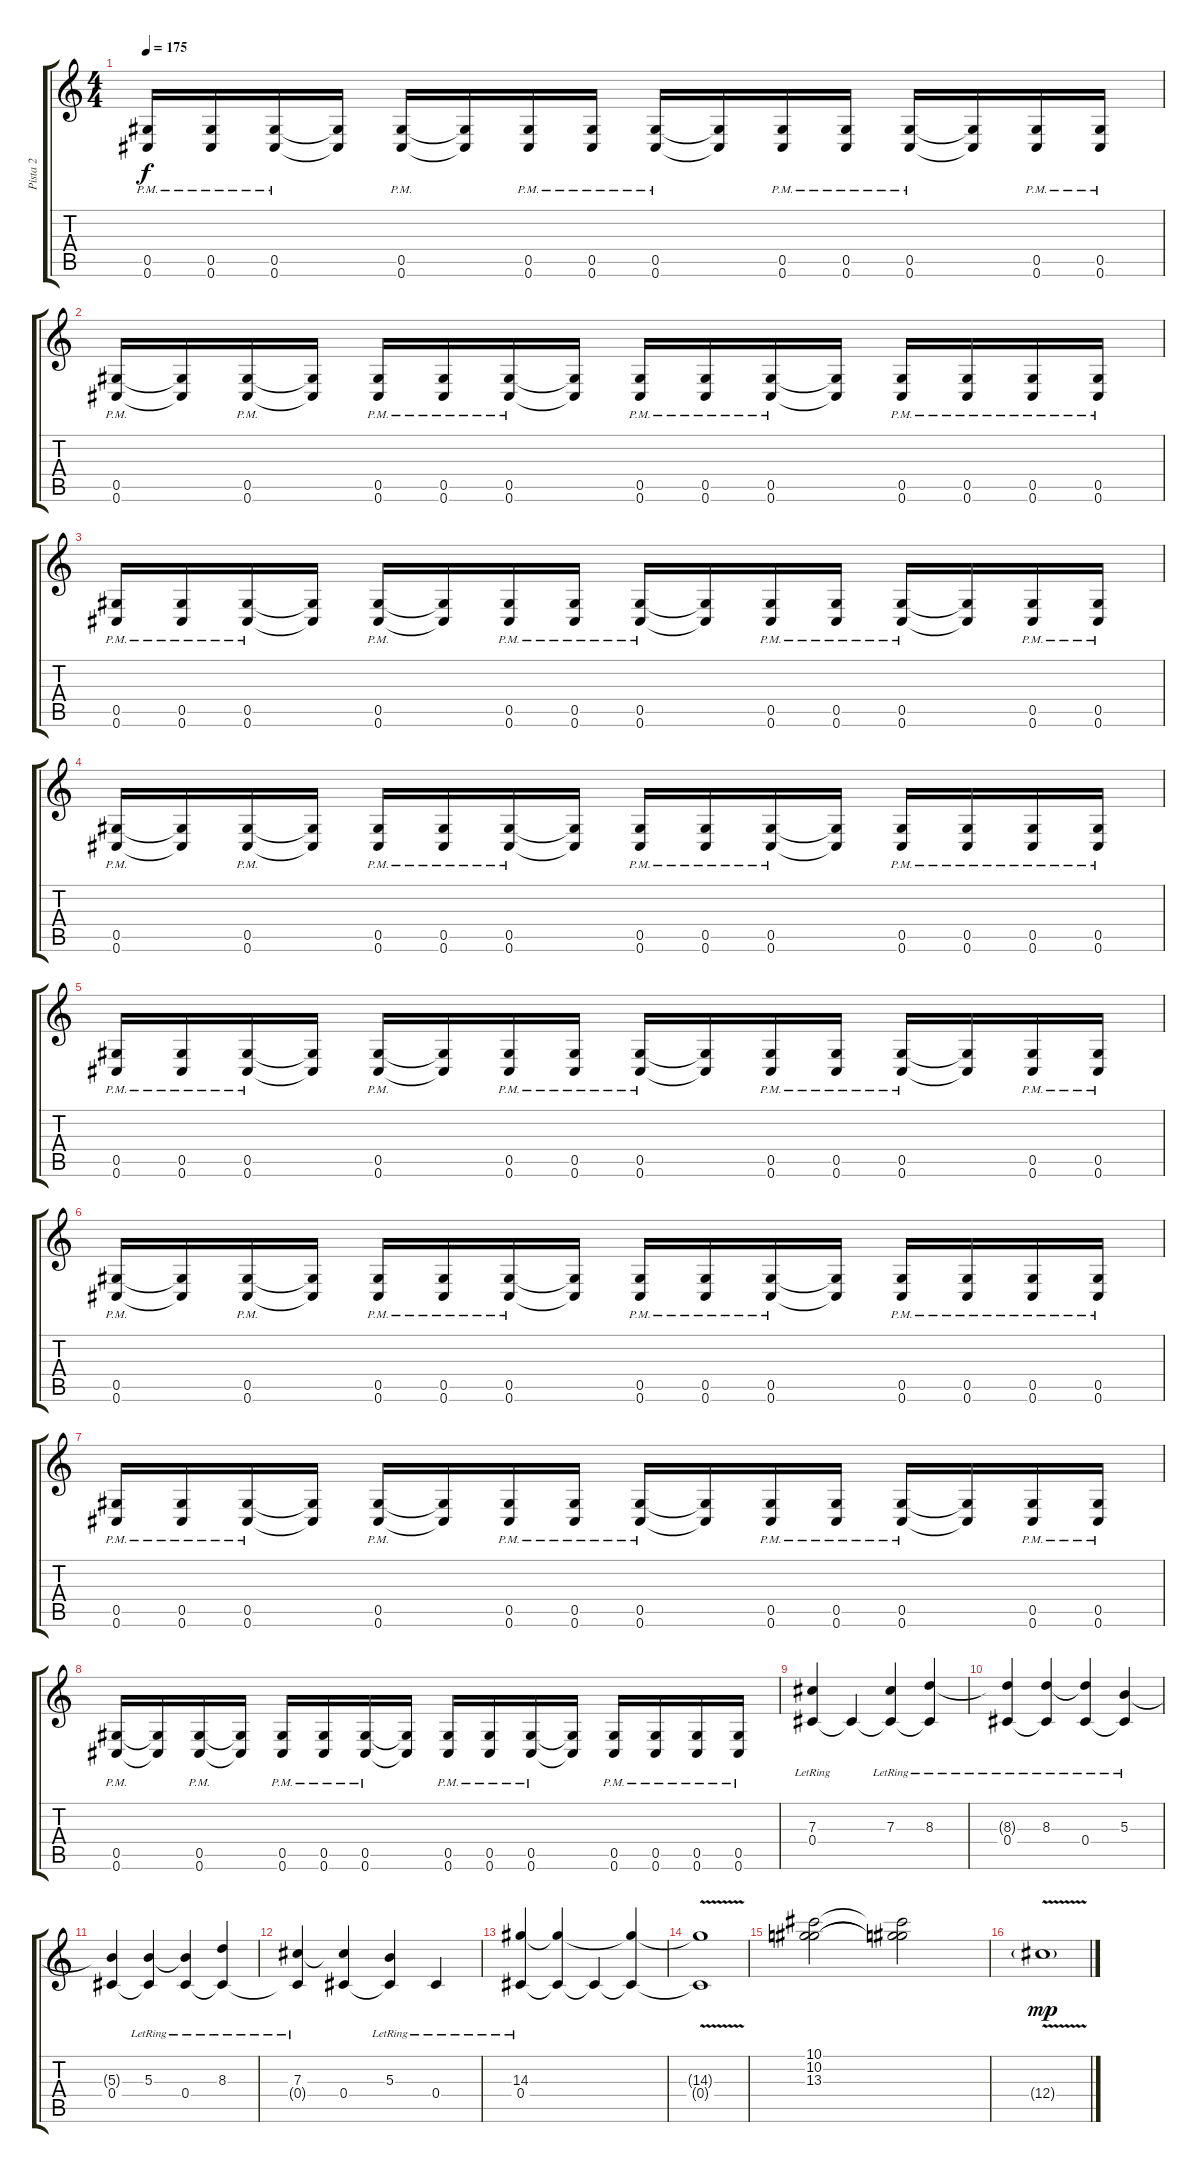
\track ("Pista 2" "Pista 2") {instrument distortionguitar}
\staff {score tabs}
\tuning (Eb4 Bb3 Gb3 Db3 Ab2 Db2) {hide}
\ts (4 4)
\tempo 175
\clef g2
\ks c
(0.5{pm} 0.6{pm}).16{dy f} (0.5{pm} 0.6{pm}).16 (0.5{pm} 0.6{pm}).16 (0.5{t} 0.6{t}).16 (0.5{pm} 0.6{pm}).16 (0.5{t} 0.6{t}).16 (0.5{pm} 0.6{pm}).16 (0.5{pm} 0.6{pm}).16 (0.5{pm} 0.6{pm}).16 (0.5{t} 0.6{t}).16 (0.5{pm} 0.6{pm}).16 (0.5{pm} 0.6{pm}).16 (0.5{pm} 0.6{pm}).16 (0.5{t} 0.6{t}).16 (0.5{pm} 0.6{pm}).16 (0.5{pm} 0.6{pm}).16 |
(0.5{pm} 0.6{pm}).16 (0.5{t} 0.6{t}).16 (0.5{pm} 0.6{pm}).16 (0.5{t} 0.6{t}).16 (0.5{pm} 0.6{pm}).16 (0.5{pm} 0.6{pm}).16 (0.5{pm} 0.6{pm}).16 (0.5{t} 0.6{t}).16 (0.5{pm} 0.6{pm}).16 (0.5{pm} 0.6{pm}).16 (0.5{pm} 0.6{pm}).16 (0.5{t} 0.6{t}).16 (0.5{pm} 0.6{pm}).16 (0.5{pm} 0.6{pm}).16 (0.5{pm} 0.6{pm}).16 (0.5{pm} 0.6{pm}).16 |
(0.5{pm} 0.6{pm}).16 (0.5{pm} 0.6{pm}).16 (0.5{pm} 0.6{pm}).16 (0.5{t} 0.6{t}).16 (0.5{pm} 0.6{pm}).16 (0.5{t} 0.6{t}).16 (0.5{pm} 0.6{pm}).16 (0.5{pm} 0.6{pm}).16 (0.5{pm} 0.6{pm}).16 (0.5{t} 0.6{t}).16 (0.5{pm} 0.6{pm}).16 (0.5{pm} 0.6{pm}).16 (0.5{pm} 0.6{pm}).16 (0.5{t} 0.6{t}).16 (0.5{pm} 0.6{pm}).16 (0.5{pm} 0.6{pm}).16 |
(0.5{pm} 0.6{pm}).16 (0.5{t} 0.6{t}).16 (0.5{pm} 0.6{pm}).16 (0.5{t} 0.6{t}).16 (0.5{pm} 0.6{pm}).16 (0.5{pm} 0.6{pm}).16 (0.5{pm} 0.6{pm}).16 (0.5{t} 0.6{t}).16 (0.5{pm} 0.6{pm}).16 (0.5{pm} 0.6{pm}).16 (0.5{pm} 0.6{pm}).16 (0.5{t} 0.6{t}).16 (0.5{pm} 0.6{pm}).16 (0.5{pm} 0.6{pm}).16 (0.5{pm} 0.6{pm}).16 (0.5{pm} 0.6{pm}).16 |
(0.5{pm} 0.6{pm}).16 (0.5{pm} 0.6{pm}).16 (0.5{pm} 0.6{pm}).16 (0.5{t} 0.6{t}).16 (0.5{pm} 0.6{pm}).16 (0.5{t} 0.6{t}).16 (0.5{pm} 0.6{pm}).16 (0.5{pm} 0.6{pm}).16 (0.5{pm} 0.6{pm}).16 (0.5{t} 0.6{t}).16 (0.5{pm} 0.6{pm}).16 (0.5{pm} 0.6{pm}).16 (0.5{pm} 0.6{pm}).16 (0.5{t} 0.6{t}).16 (0.5{pm} 0.6{pm}).16 (0.5{pm} 0.6{pm}).16 |
(0.5{pm} 0.6{pm}).16 (0.5{t} 0.6{t}).16 (0.5{pm} 0.6{pm}).16 (0.5{t} 0.6{t}).16 (0.5{pm} 0.6{pm}).16 (0.5{pm} 0.6{pm}).16 (0.5{pm} 0.6{pm}).16 (0.5{t} 0.6{t}).16 (0.5{pm} 0.6{pm}).16 (0.5{pm} 0.6{pm}).16 (0.5{pm} 0.6{pm}).16 (0.5{t} 0.6{t}).16 (0.5{pm} 0.6{pm}).16 (0.5{pm} 0.6{pm}).16 (0.5{pm} 0.6{pm}).16 (0.5{pm} 0.6{pm}).16 |
(0.5{pm} 0.6{pm}).16 (0.5{pm} 0.6{pm}).16 (0.5{pm} 0.6{pm}).16 (0.5{t} 0.6{t}).16 (0.5{pm} 0.6{pm}).16 (0.5{t} 0.6{t}).16 (0.5{pm} 0.6{pm}).16 (0.5{pm} 0.6{pm}).16 (0.5{pm} 0.6{pm}).16 (0.5{t} 0.6{t}).16 (0.5{pm} 0.6{pm}).16 (0.5{pm} 0.6{pm}).16 (0.5{pm} 0.6{pm}).16 (0.5{t} 0.6{t}).16 (0.5{pm} 0.6{pm}).16 (0.5{pm} 0.6{pm}).16 |
(0.5{pm} 0.6{pm}).16 (0.5{t} 0.6{t}).16 (0.5{pm} 0.6{pm}).16 (0.5{t} 0.6{t}).16 (0.5{pm} 0.6{pm}).16 (0.5{pm} 0.6{pm}).16 (0.5{pm} 0.6{pm}).16 (0.5{t} 0.6{t}).16 (0.5{pm} 0.6{pm}).16 (0.5{pm} 0.6{pm}).16 (0.5{pm} 0.6{pm}).16 (0.5{t} 0.6{t}).16 (0.5{pm} 0.6{pm}).16 (0.5{pm} 0.6{pm}).16 (0.5{pm} 0.6{pm}).16 (0.5{pm} 0.6{pm}).16 |
(7.3{lr} 0.4{lr}).4{volume 12} 0.4{t}.4 (7.3{lr} 0.4{t}).4 (8.3{lr} 0.4{t}).4 |
(8.3{t} 0.4{lr}).4 (8.3{lr} 0.4{t}).4 (8.3{t} 0.4{lr}).4 (5.3{lr} 0.4{t}).4 |
(5.3{t} 0.4).4 (5.3{lr} 0.4{t}).4 (5.3{t} 0.4{lr}).4 (8.3{lr} 0.4{t}).4 |
(7.3{lr} 0.4{t}).4 (7.3{t} 0.4).4 (5.3{lr} 0.4{t}).4 0.4{lr}.4 |
(14.3{lr} 0.4).4 (14.3{t} 0.4{t}).4 0.4{t}.4 (14.3{t} 0.4{t}).4 |
(14.3{v t} 0.4{v t}).1 |
(10.1 10.2 13.3).2 (10.1{t} 10.2{t} 13.3{t}).2 |
12.4{v g}.1{dy mp}
